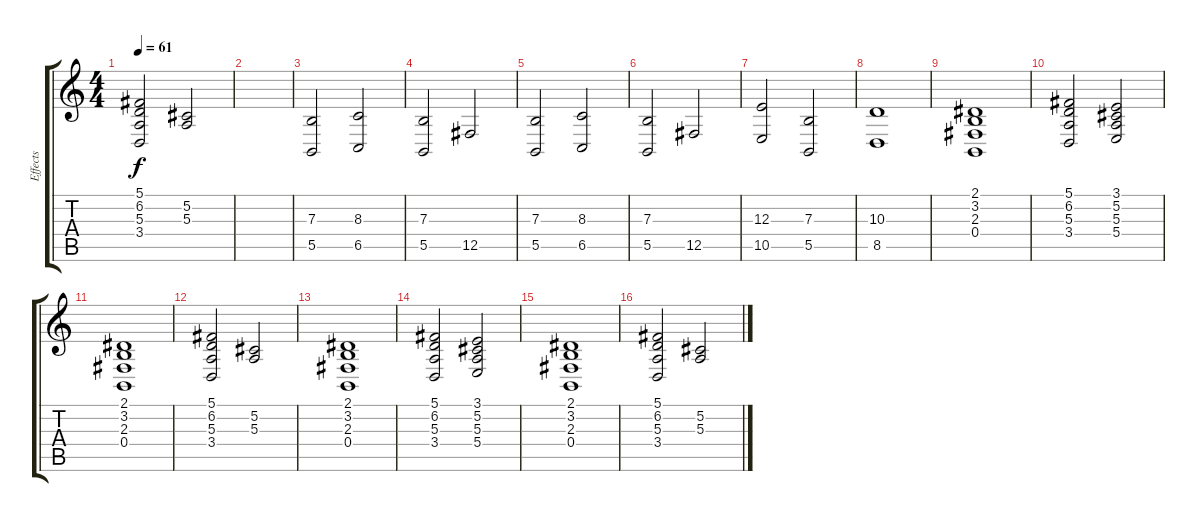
\track ("Effects" "Effects") {instrument stringensemble1}
\staff {score tabs}
\tuning (Db4 Ab3 E3 B2 Gb2 B1) {hide}
\ts (4 4)
\tempo 61
\clef g2
\ks c
(5.1 6.2 5.3 3.4).2{dy f} (5.2 5.3).2 |
|
(7.3 5.5).2 (8.3 6.5).2 |
(7.3 5.5).2 12.5.2 |
(7.3 5.5).2 (8.3 6.5).2 |
(7.3 5.5).2 12.5.2 |
(12.3 10.5).2 (7.3 5.5).2 |
(10.3 8.5).1 |
(2.1 3.2 2.3 0.4).1 |
(5.1 6.2 5.3 3.4).2 (3.1 5.2 5.3 5.4).2 |
(2.1 3.2 2.3 0.4).1 |
(5.1 6.2 5.3 3.4).2 (5.2 5.3).2 |
(2.1 3.2 2.3 0.4).1 |
(5.1 6.2 5.3 3.4).2 (3.1 5.2 5.3 5.4).2 |
(2.1 3.2 2.3 0.4).1 |
(5.1 6.2 5.3 3.4).2 (5.2 5.3).2
